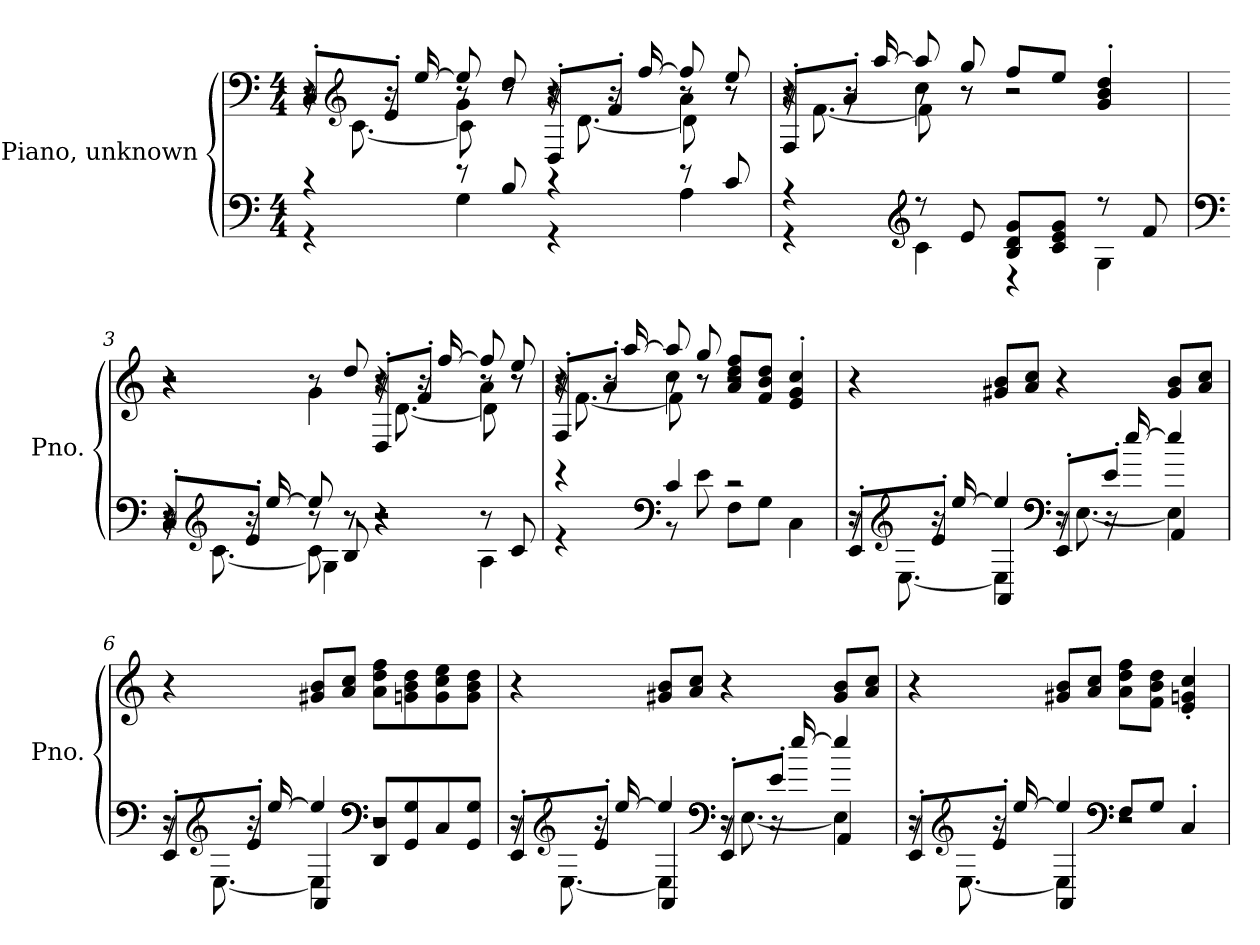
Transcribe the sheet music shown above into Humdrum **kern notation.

**kern	**kern
*part1	*part1
*staff2	*staff1
*I"Piano, unknown	*
*I'Pno.	*
*clefF4	*clefF4
*k[]	*k[]
*M4/4	*M4/4
*MM120	*MM120
=1	=1
*^	*^
*	*	*	*^
*	*	*	*	*^
4r	4r	8r	4r	8C'/L	16r
*	*	*clefG2	*	*	*
.	.	.	.	.	[8.c\
.	.	16r	.	8e'/J	.
.	.	[16ee/	.	.	.
8r	4G\	8ee/]	4g\	8r	8c\]
8B/	.	8r	.	8dd/	8r
4r	4r	8r	4r	8D'/L	16r
.	.	.	.	.	[8.d\
.	.	16r	.	8f'/J	.
.	.	[16ff/	.	.	.
8r	4A\	8ff/]	4a\	8r	8d\]
8c/	.	8r	.	8ee/	8r
=2	=2	=2	=2	=2	=2
4r	4r	8r	4r	8F'/L	16r
.	.	.	.	.	[8.f\
.	.	16r	.	8a'/J	.
.	.	[16aa/	.	.	.
*clefG2	*	*	*	*	*
8r	4c\	8aa/]	4cc\	8r	8f\]
8e/	.	8r	.	8gg/	8r
8B/ 8d/ 8g/L	4r	2r	2r	8ff/L	2r
8c/ 8e/ 8g/J	.	.	.	8ee/J	.
8r	4G\	.	.	4g/' 4b/' 4dd/'	.
8f/	.	.	.	.	.
*v	*v	*	*	*	*
!!LO:LB:g=z	!!	!!	!!
=3	=3	=3	=3	=3
*clefF4	*	*	*	*
*^	*	*	*	*
*	*^	*	*	*	*
*	*	*^	*	*	*	*
8r	16r	8C'/L	4r	2r	2r	4r	4r
*clefG2	*	*	*	*	*	*	*
.	[8.c\	.	.	.	.	.	.
16r	.	8e'/J	.	.	.	.	.
[16ee/	.	.	.	.	.	.	.
8ee/]	8c\]	8r	4G\	.	.	8r	4g\
8r	8r	8B/	.	.	.	8dd/	.
2r	2r	4r	4r	8r	4r	8D'/L	16r
.	.	.	.	.	.	.	[8.d\
.	.	.	.	16r	.	8f'/J	.
.	.	.	.	[16ff/	.	.	.
.	.	8r	4A\	8ff/]	4a\	8r	8d\]
.	.	8c/	.	8r	.	8ee/	8r
*	*v	*v	*v	*	*	*	*
=4	=4	=4	=4	=4	=4
4r	4r	8r	4r	8F'/L	16r
.	.	.	.	.	[8.f\
.	.	16r	.	8a'/J	.
.	.	[16aa/	.	.	.
*clefF4	*	*	*	*	*
4c/	8r	8aa/]	4cc\	8r	8f\]
.	8e\	8r	.	8gg/	8r
2r	8F\L	2r	2r	8a/ 8dd/ 8ff/L	2r
.	8G\J	.	.	8f/ 8b/ 8dd/J	.
.	4C\	.	.	4e/' 4g/' 4cc/'	.
*	*	*v	*v	*v	*v
!!LO:LB:g=z
=5	=5	=5
*	*^	*
8r	16r	8EE'/L	4r
*clefG2	*	*	*
.	[8.E\	.	.
16r	.	8e'/J	.
[16ee/	.	.	.
4ee/]	4E\]	4AA/	8g#X/ 8b/L
.	.	.	8a/ 8cc/J
*clefF4	*	*	*
8r	16r	8EE'/L	4r
.	[8.E\	.	.
16r	.	8e'/J	.
[16ee/	.	.	.
4ee/]	4E\]	4AA/	8g#/ 8b/L
.	.	.	8a/ 8cc/J
=6	=6	=6	=6
8r	16r	8EE'/L	4r
*clefG2	*	*	*
.	[8.E\	.	.
16r	.	8e'/J	.
[16ee/	.	.	.
4ee/]	4E\]	4AA/	8g#X/ 8b/L
.	.	.	8a/ 8cc/J
*clefF4	*	*	*
2r	2r	8DD/ 8D/L	8a\ 8dd\ 8ff\L
.	.	8GG/ 8G/	8gn\ 8b\ 8dd\
.	.	8C/	8g\ 8cc\ 8ee\
.	.	8GG/ 8G/J	8g\ 8b\ 8dd\J
!!LO:LB:g=z
=7	=7	=7	=7
8r	16r	8EE'/L	4r
*clefG2	*	*	*
.	[8.E\	.	.
16r	.	8e'/J	.
[16ee/	.	.	.
4ee/]	4E\]	4AA/	8g#X/ 8b/L
.	.	.	8a/ 8cc/J
*clefF4	*	*	*
8r	16r	8EE'/L	4r
.	[8.E\	.	.
16r	.	8e'/J	.
[16ee/	.	.	.
4ee/]	4E\]	4AA/	8g#/ 8b/L
.	.	.	8a/ 8cc/J
=8	=8	=8	=8
8r	16r	8EE'/L	4r
*clefG2	*	*	*
.	[8.E\	.	.
16r	.	8e'/J	.
[16ee/	.	.	.
4ee/]	4E\]	4AA/	8g#X/ 8b/L
.	.	.	8a/ 8cc/J
*clefF4	*	*	*
2r	2r	8F/L	8a\ 8dd\ 8ff\L
.	.	8G/J	8f\ 8b\ 8dd\J
.	.	4C'/	4e/' 4gn/' 4cc/'
*v	*v	*v	*
=	=
*-	*-
